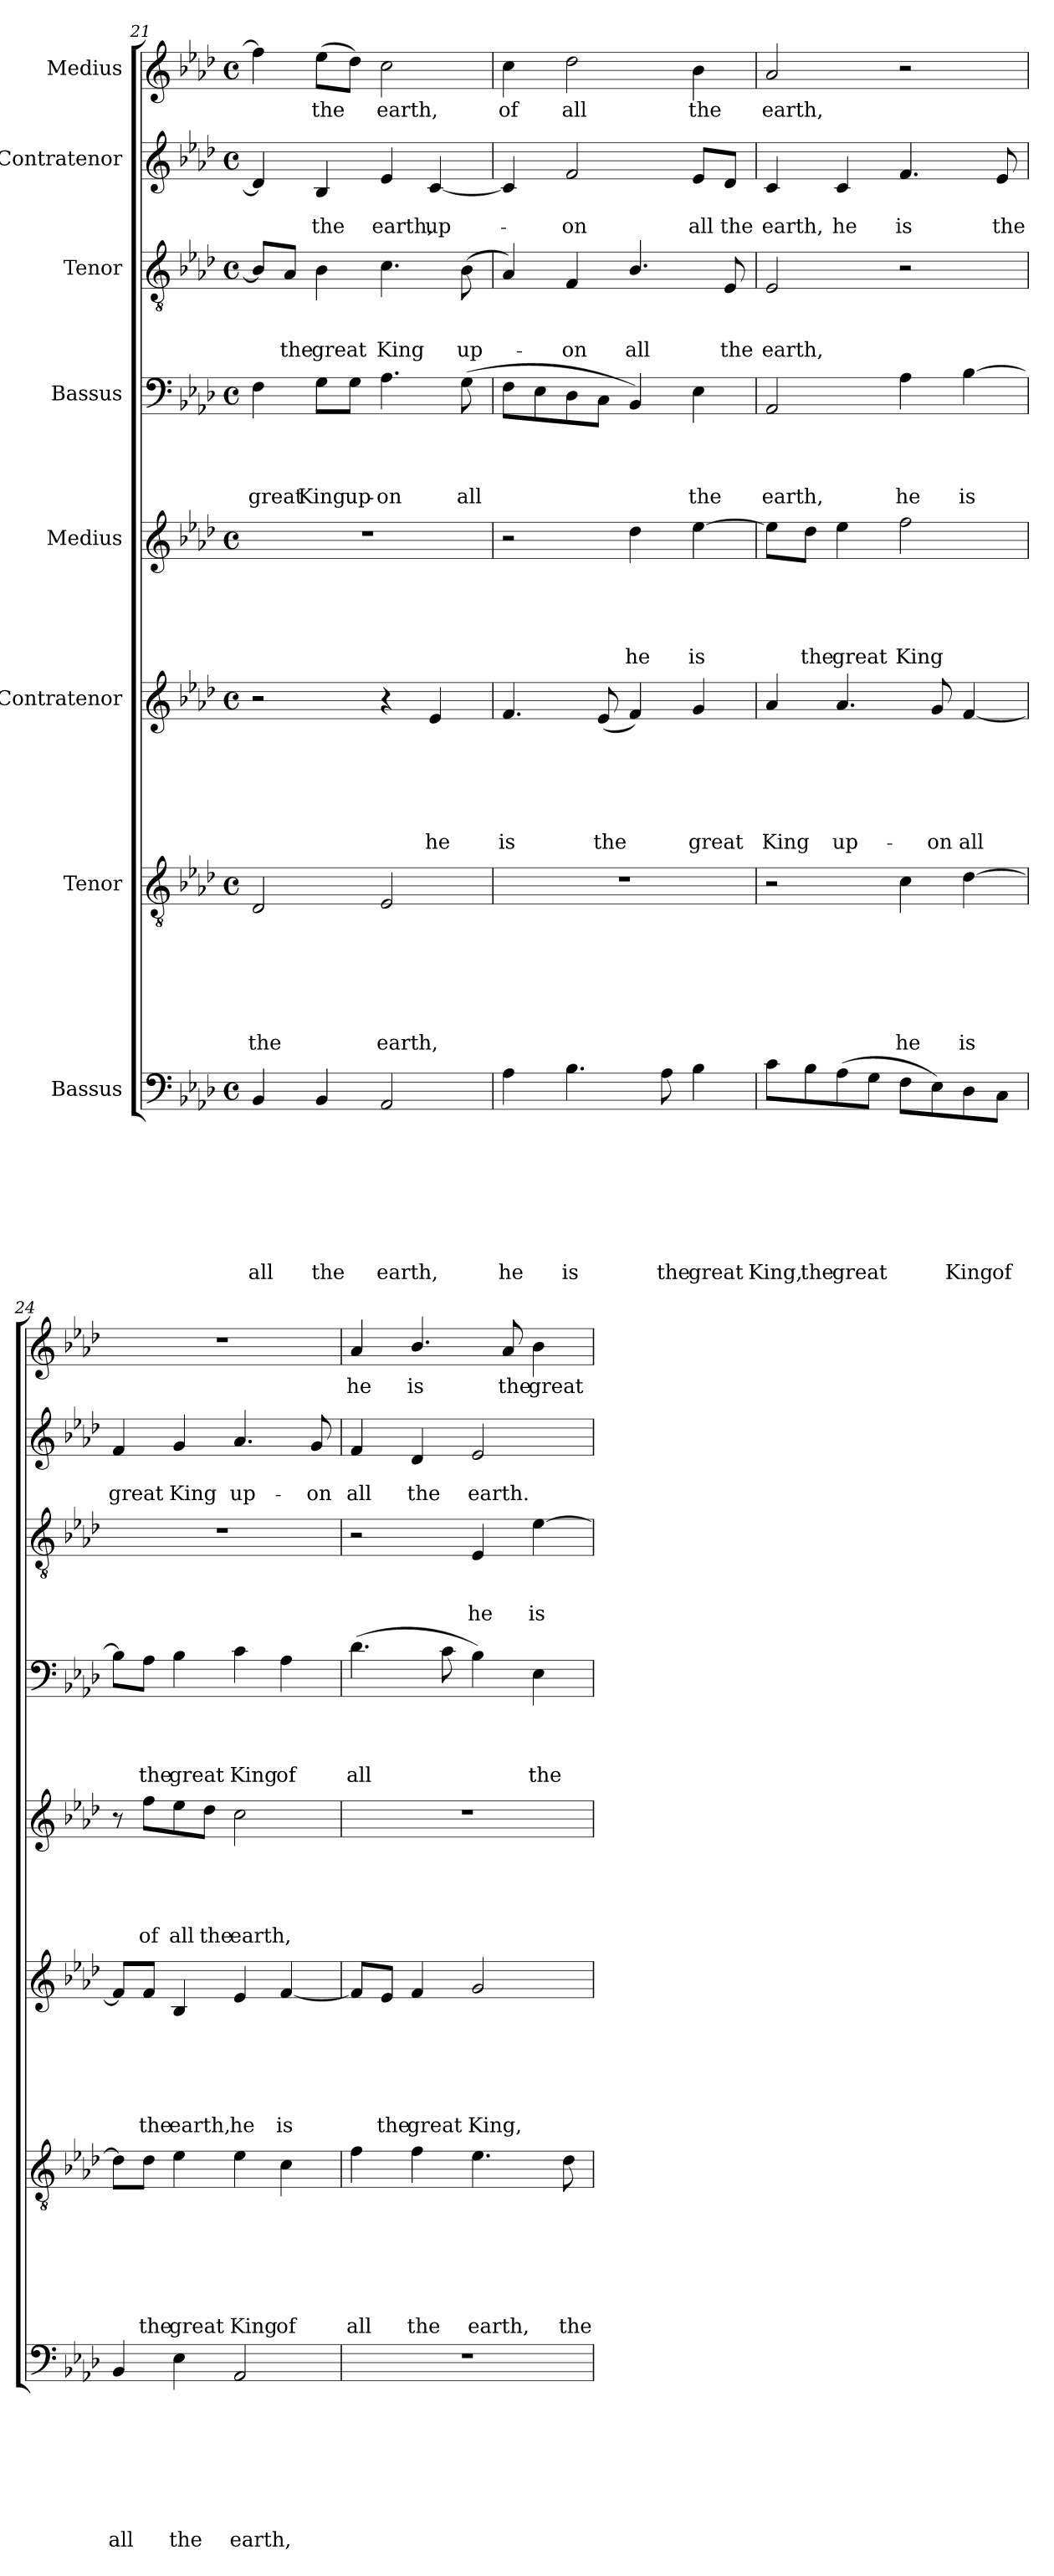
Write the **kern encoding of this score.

**kern	**text	**text	**text	**text	**text	**text	**text	**text	**kern	**text	**text	**text	**text	**text	**text	**text	**kern	**text	**text	**text	**text	**text	**text	**kern	**text	**text	**text	**text	**text	**kern	**text	**text	**text	**text	**kern	**text	**text	**text	**kern	**text	**text	**kern	**text
*part8	*part8	*part8	*part8	*part8	*part8	*part8	*part8	*part8	*part7	*part7	*part7	*part7	*part7	*part7	*part7	*part7	*part6	*part6	*part6	*part6	*part6	*part6	*part6	*part5	*part5	*part5	*part5	*part5	*part5	*part4	*part4	*part4	*part4	*part4	*part3	*part3	*part3	*part3	*part2	*part2	*part2	*part1	*part1
*staff8	*staff8	*staff8	*staff8	*staff8	*staff8	*staff8	*staff8	*staff8	*staff7	*staff7	*staff7	*staff7	*staff7	*staff7	*staff7	*staff7	*staff6	*staff6	*staff6	*staff6	*staff6	*staff6	*staff6	*staff5	*staff5	*staff5	*staff5	*staff5	*staff5	*staff4	*staff4	*staff4	*staff4	*staff4	*staff3	*staff3	*staff3	*staff3	*staff2	*staff2	*staff2	*staff1	*staff1
*I"Bassus	*	*	*	*	*	*	*	*	*I"Tenor	*	*	*	*	*	*	*	*I"Contratenor	*	*	*	*	*	*	*I"Medius	*	*	*	*	*	*I"Bassus	*	*	*	*	*I"Tenor	*	*	*	*I"Contratenor	*	*	*I"Medius	*
*clefF4	*	*	*	*	*	*	*	*	*clefGv2	*	*	*	*	*	*	*	*clefG2	*	*	*	*	*	*	*clefG2	*	*	*	*	*	*clefF4	*	*	*	*	*clefGv2	*	*	*	*clefG2	*	*	*clefG2	*
*k[b-e-a-d-]	*	*	*	*	*	*	*	*	*k[b-e-a-d-]	*	*	*	*	*	*	*	*k[b-e-a-d-]	*	*	*	*	*	*	*k[b-e-a-d-]	*	*	*	*	*	*k[b-e-a-d-]	*	*	*	*	*k[b-e-a-d-]	*	*	*	*k[b-e-a-d-]	*	*	*k[b-e-a-d-]	*
*A-:	*	*	*	*	*	*	*	*	*A-:	*	*	*	*	*	*	*	*A-:	*	*	*	*	*	*	*A-:	*	*	*	*	*	*A-:	*	*	*	*	*A-:	*	*	*	*A-:	*	*	*A-:	*
*M4/4	*	*	*	*	*	*	*	*	*M4/4	*	*	*	*	*	*	*	*M4/4	*	*	*	*	*	*	*M4/4	*	*	*	*	*	*M4/4	*	*	*	*	*M4/4	*	*	*	*M4/4	*	*	*M4/4	*
*met(c)	*	*	*	*	*	*	*	*	*met(c)	*	*	*	*	*	*	*	*met(c)	*	*	*	*	*	*	*met(c)	*	*	*	*	*	*met(c)	*	*	*	*	*met(c)	*	*	*	*met(c)	*	*	*met(c)	*
=21	=21	=21	=21	=21	=21	=21	=21	=21	=21	=21	=21	=21	=21	=21	=21	=21	=21	=21	=21	=21	=21	=21	=21	=21	=21	=21	=21	=21	=21	=21	=21	=21	=21	=21	=21	=21	=21	=21	=21	=21	=21	=21	=21
!	!	!	!	!	!	!	!	!LO:LY:b	!	!	!	!	!	!	!	!LO:LY:b	!	!	!	!	!	!	!	!	!	!	!	!	!	!	!	!	!	!LO:LY:b	!	!	!	!	!	!	!	!	!
4BB-/	.	.	.	.	.	.	.	all	2D-/	.	.	.	.	.	.	the	2r	.	.	.	.	.	.	1r	.	.	.	.	.	4F\	.	.	.	great	8B-/L]	.	.	.	4d-/]	.	.	4ff\]	.
!	!	!	!	!	!	!	!	!	!	!	!	!	!	!	!	!	!	!	!	!	!	!	!	!	!	!	!	!	!	!	!	!	!	!	!	!	!	!LO:LY:b	!	!	!	!	!
.	.	.	.	.	.	.	.	.	.	.	.	.	.	.	.	.	.	.	.	.	.	.	.	.	.	.	.	.	.	.	.	.	.	.	8A-/J	.	.	the	.	.	.	.	.
!	!	!	!	!	!	!	!	!LO:LY:b	!	!	!	!	!	!	!	!	!	!	!	!	!	!	!	!	!	!	!	!	!	!	!	!	!	!LO:LY:b	!	!	!	!LO:LY:b	!	!	!LO:LY:b	!	!LO:LY:b
4BB-/	.	.	.	.	.	.	.	the	.	.	.	.	.	.	.	.	.	.	.	.	.	.	.	.	.	.	.	.	.	8G\L	.	.	.	King	4B-\	.	.	great	4B-/	.	the	(>8ee-\L	the
!	!	!	!	!	!	!	!	!	!	!	!	!	!	!	!	!	!	!	!	!	!	!	!	!	!	!	!	!	!	!	!	!	!	!LO:LY:b	!	!	!	!	!	!	!	!	!
.	.	.	.	.	.	.	.	.	.	.	.	.	.	.	.	.	.	.	.	.	.	.	.	.	.	.	.	.	.	8G\J	.	.	.	up-	.	.	.	.	.	.	.	8dd-\J)	.
!	!	!	!	!	!	!	!	!LO:LY:b	!	!	!	!	!	!	!	!LO:LY:b	!	!	!	!	!	!	!	!	!	!	!	!	!	!	!	!	!	!LO:LY:b	!	!	!	!LO:LY:b	!	!	!LO:LY:b	!	!LO:LY:b
2AA-/	.	.	.	.	.	.	.	earth,	2E-/	.	.	.	.	.	.	earth,	4r	.	.	.	.	.	.	.	.	.	.	.	.	4.A-\	.	.	.	-on	4.c\	.	.	King	4e-/	.	earth,	2cc\	earth,
!	!	!	!	!	!	!	!	!	!	!	!	!	!	!	!	!	!	!	!	!	!	!	!LO:LY:b	!	!	!	!	!	!	!	!	!	!	!	!	!	!	!	!	!	!LO:LY:b	!	!
.	.	.	.	.	.	.	.	.	.	.	.	.	.	.	.	.	4e-/	.	.	.	.	.	he	.	.	.	.	.	.	.	.	.	.	.	.	.	.	.	[<4c/	.	up-	.	.
!	!	!	!	!	!	!	!	!	!	!	!	!	!	!	!	!	!	!	!	!	!	!	!	!	!	!	!	!	!	!	!	!	!	!LO:LY:b	!	!	!	!LO:LY:b	!	!	!	!	!
.	.	.	.	.	.	.	.	.	.	.	.	.	.	.	.	.	.	.	.	.	.	.	.	.	.	.	.	.	.	(>8G\	.	.	.	all	(>8B-\	.	.	up-	.	.	.	.	.
=22	=22	=22	=22	=22	=22	=22	=22	=22	=22	=22	=22	=22	=22	=22	=22	=22	=22	=22	=22	=22	=22	=22	=22	=22	=22	=22	=22	=22	=22	=22	=22	=22	=22	=22	=22	=22	=22	=22	=22	=22	=22	=22	=22
!	!	!	!	!	!	!	!	!LO:LY:b	!	!	!	!	!	!	!	!	!	!	!	!	!	!	!LO:LY:b	!	!	!	!	!	!	!	!	!	!	!	!	!	!	!	!	!	!	!	!LO:LY:b
4A-\	.	.	.	.	.	.	.	he	1r	.	.	.	.	.	.	.	4.f/	.	.	.	.	.	is	2r	.	.	.	.	.	8F\L	.	.	.	.	4A-/)	.	.	.	4c/]	.	.	4cc\	of
.	.	.	.	.	.	.	.	.	.	.	.	.	.	.	.	.	.	.	.	.	.	.	.	.	.	.	.	.	.	8E-\	.	.	.	.	.	.	.	.	.	.	.	.	.
!	!	!	!	!	!	!	!	!LO:LY:b	!	!	!	!	!	!	!	!	!	!	!	!	!	!	!	!	!	!	!	!	!	!	!	!	!	!	!	!	!	!LO:LY:b	!	!	!LO:LY:b	!	!LO:LY:b
4.B-\	.	.	.	.	.	.	.	is	.	.	.	.	.	.	.	.	.	.	.	.	.	.	.	.	.	.	.	.	.	8D-\	.	.	.	.	4F/	.	.	-on	2f/	.	-on	2dd-\	all
!	!	!	!	!	!	!	!	!	!	!	!	!	!	!	!	!	!	!	!	!	!	!	!LO:LY:b	!	!	!	!	!	!	!	!	!	!	!	!	!	!	!	!	!	!	!	!
.	.	.	.	.	.	.	.	.	.	.	.	.	.	.	.	.	(<8e-/	.	.	.	.	.	the	.	.	.	.	.	.	8C\J	.	.	.	.	.	.	.	.	.	.	.	.	.
!	!	!	!	!	!	!	!	!	!	!	!	!	!	!	!	!	!	!	!	!	!	!	!	!	!	!	!	!	!LO:LY:b	!	!	!	!	!	!	!	!	!LO:LY:b	!	!	!	!	!
.	.	.	.	.	.	.	.	.	.	.	.	.	.	.	.	.	4f/)	.	.	.	.	.	.	4dd-\	.	.	.	.	he	4BB-/)	.	.	.	.	4.B-/	.	.	all	.	.	.	.	.
!	!	!	!	!	!	!	!	!LO:LY:b	!	!	!	!	!	!	!	!	!	!	!	!	!	!	!	!	!	!	!	!	!	!	!	!	!	!	!	!	!	!	!	!	!	!	!
8A-\	.	.	.	.	.	.	.	the	.	.	.	.	.	.	.	.	.	.	.	.	.	.	.	.	.	.	.	.	.	.	.	.	.	.	.	.	.	.	.	.	.	.	.
!	!	!	!	!	!	!	!	!LO:LY:b	!	!	!	!	!	!	!	!	!	!	!	!	!	!	!LO:LY:b	!	!	!	!	!	!LO:LY:b	!	!	!	!	!LO:LY:b	!	!	!	!	!	!	!LO:LY:b	!	!LO:LY:b
4B-\	.	.	.	.	.	.	.	great	.	.	.	.	.	.	.	.	4g/	.	.	.	.	.	great	[>4ee-\	.	.	.	.	is	4E-\	.	.	.	the	.	.	.	.	8e-/L	.	all	4b-\	the
!	!	!	!	!	!	!	!	!	!	!	!	!	!	!	!	!	!	!	!	!	!	!	!	!	!	!	!	!	!	!	!	!	!	!	!	!	!	!LO:LY:b	!	!	!LO:LY:b	!	!
.	.	.	.	.	.	.	.	.	.	.	.	.	.	.	.	.	.	.	.	.	.	.	.	.	.	.	.	.	.	.	.	.	.	.	8E-/	.	.	the	8d-/J	.	the	.	.
=23	=23	=23	=23	=23	=23	=23	=23	=23	=23	=23	=23	=23	=23	=23	=23	=23	=23	=23	=23	=23	=23	=23	=23	=23	=23	=23	=23	=23	=23	=23	=23	=23	=23	=23	=23	=23	=23	=23	=23	=23	=23	=23	=23
!	!	!	!	!	!	!	!	!LO:LY:b	!	!	!	!	!	!	!	!	!	!	!	!	!	!	!LO:LY:b	!	!	!	!	!	!	!	!	!	!	!LO:LY:b	!	!	!	!LO:LY:b	!	!	!LO:LY:b	!	!LO:LY:b
8c\L	.	.	.	.	.	.	.	King,	2r	.	.	.	.	.	.	.	4a-/	.	.	.	.	.	King	8ee-\L]	.	.	.	.	.	2AA-/	.	.	.	earth,	2E-/	.	.	earth,	4c/	.	earth,	2a-/	earth,
!	!	!	!	!	!	!	!	!LO:LY:b	!	!	!	!	!	!	!	!	!	!	!	!	!	!	!	!	!	!	!	!	!LO:LY:b	!	!	!	!	!	!	!	!	!	!	!	!	!	!
8B-\	.	.	.	.	.	.	.	the	.	.	.	.	.	.	.	.	.	.	.	.	.	.	.	8dd-\J	.	.	.	.	the	.	.	.	.	.	.	.	.	.	.	.	.	.	.
!	!	!	!	!	!	!	!	!LO:LY:b	!	!	!	!	!	!	!	!	!	!	!	!	!	!	!LO:LY:b	!	!	!	!	!	!LO:LY:b	!	!	!	!	!	!	!	!	!	!	!	!LO:LY:b	!	!
(>8A-\	.	.	.	.	.	.	.	great	.	.	.	.	.	.	.	.	4.a-/	.	.	.	.	.	up-	4ee-\	.	.	.	.	great	.	.	.	.	.	.	.	.	.	4c/	.	he	.	.
8G\J	.	.	.	.	.	.	.	.	.	.	.	.	.	.	.	.	.	.	.	.	.	.	.	.	.	.	.	.	.	.	.	.	.	.	.	.	.	.	.	.	.	.	.
!	!	!	!	!	!	!	!	!	!	!	!	!	!	!	!	!LO:LY:b	!	!	!	!	!	!	!	!	!	!	!	!	!LO:LY:b	!	!	!	!	!LO:LY:b	!	!	!	!	!	!	!LO:LY:b	!	!
8F\L	.	.	.	.	.	.	.	.	4c\	.	.	.	.	.	.	he	.	.	.	.	.	.	.	2ff\	.	.	.	.	King	4A-\	.	.	.	he	2r	.	.	.	4.f/	.	is	2r	.
!	!	!	!	!	!	!	!	!	!	!	!	!	!	!	!	!	!	!	!	!	!	!	!LO:LY:b	!	!	!	!	!	!	!	!	!	!	!	!	!	!	!	!	!	!	!	!
8E-\)	.	.	.	.	.	.	.	.	.	.	.	.	.	.	.	.	8g/	.	.	.	.	.	-on	.	.	.	.	.	.	.	.	.	.	.	.	.	.	.	.	.	.	.	.
!	!	!	!	!	!	!	!	!LO:LY:b	!	!	!	!	!	!	!	!LO:LY:b	!	!	!	!	!	!	!LO:LY:b	!	!	!	!	!	!	!	!	!	!	!LO:LY:b	!	!	!	!	!	!	!	!	!
8D-\	.	.	.	.	.	.	.	King	[<4d-\	.	.	.	.	.	.	is	[<4f/	.	.	.	.	.	all	.	.	.	.	.	.	[<4B-\	.	.	.	is	.	.	.	.	.	.	.	.	.
!	!	!	!	!	!	!	!	!LO:LY:b	!	!	!	!	!	!	!	!	!	!	!	!	!	!	!	!	!	!	!	!	!	!	!	!	!	!	!	!	!	!	!	!	!LO:LY:b	!	!
8C\J	.	.	.	.	.	.	.	of	.	.	.	.	.	.	.	.	.	.	.	.	.	.	.	.	.	.	.	.	.	.	.	.	.	.	.	.	.	.	8e-/	.	the	.	.
!!LO:LB:g=z
=24	=24	=24	=24	=24	=24	=24	=24	=24	=24	=24	=24	=24	=24	=24	=24	=24	=24	=24	=24	=24	=24	=24	=24	=24	=24	=24	=24	=24	=24	=24	=24	=24	=24	=24	=24	=24	=24	=24	=24	=24	=24	=24	=24
!	!	!	!	!	!	!	!	!LO:LY:b	!	!	!	!	!	!	!	!	!	!	!	!	!	!	!	!	!	!	!	!	!	!	!	!	!	!	!	!	!	!	!	!	!LO:LY:b	!	!
4BB-/	.	.	.	.	.	.	.	all	8d-\L]	.	.	.	.	.	.	.	8f/L]	.	.	.	.	.	.	8r	.	.	.	.	.	8B-\L]	.	.	.	.	1r	.	.	.	4f/	.	great	1r	.
!	!	!	!	!	!	!	!	!	!	!	!	!	!	!	!	!LO:LY:b	!	!	!	!	!	!	!LO:LY:b	!	!	!	!	!	!LO:LY:b	!	!	!	!	!LO:LY:b	!	!	!	!	!	!	!	!	!
.	.	.	.	.	.	.	.	.	8d-\J	.	.	.	.	.	.	the	8f/J	.	.	.	.	.	the	8ff\L	.	.	.	.	of	8A-\J	.	.	.	the	.	.	.	.	.	.	.	.	.
!	!	!	!	!	!	!	!	!LO:LY:b	!	!	!	!	!	!	!	!LO:LY:b	!	!	!	!	!	!	!LO:LY:b	!	!	!	!	!	!LO:LY:b	!	!	!	!	!LO:LY:b	!	!	!	!	!	!	!LO:LY:b	!	!
4E-\	.	.	.	.	.	.	.	the	4e-\	.	.	.	.	.	.	great	4B-/	.	.	.	.	.	earth,	8ee-\	.	.	.	.	all	4B-\	.	.	.	great	.	.	.	.	4g/	.	King	.	.
!	!	!	!	!	!	!	!	!	!	!	!	!	!	!	!	!	!	!	!	!	!	!	!	!	!	!	!	!	!LO:LY:b	!	!	!	!	!	!	!	!	!	!	!	!	!	!
.	.	.	.	.	.	.	.	.	.	.	.	.	.	.	.	.	.	.	.	.	.	.	.	8dd-\J	.	.	.	.	the	.	.	.	.	.	.	.	.	.	.	.	.	.	.
!	!	!	!	!	!	!	!	!LO:LY:b	!	!	!	!	!	!	!	!LO:LY:b	!	!	!	!	!	!	!LO:LY:b	!	!	!	!	!	!LO:LY:b	!	!	!	!	!LO:LY:b	!	!	!	!	!	!	!LO:LY:b	!	!
2AA-/	.	.	.	.	.	.	.	earth,	4e-\	.	.	.	.	.	.	King	4e-/	.	.	.	.	.	he	2cc\	.	.	.	.	earth,	4c\	.	.	.	King	.	.	.	.	4.a-/	.	up-	.	.
!	!	!	!	!	!	!	!	!	!	!	!	!	!	!	!	!LO:LY:b	!	!	!	!	!	!	!LO:LY:b	!	!	!	!	!	!	!	!	!	!	!LO:LY:b	!	!	!	!	!	!	!	!	!
.	.	.	.	.	.	.	.	.	4c\	.	.	.	.	.	.	of	[<4f/	.	.	.	.	.	is	.	.	.	.	.	.	4A-\	.	.	.	of	.	.	.	.	.	.	.	.	.
!	!	!	!	!	!	!	!	!	!	!	!	!	!	!	!	!	!	!	!	!	!	!	!	!	!	!	!	!	!	!	!	!	!	!	!	!	!	!	!	!	!LO:LY:b	!	!
.	.	.	.	.	.	.	.	.	.	.	.	.	.	.	.	.	.	.	.	.	.	.	.	.	.	.	.	.	.	.	.	.	.	.	.	.	.	.	8g/	.	-on	.	.
=25	=25	=25	=25	=25	=25	=25	=25	=25	=25	=25	=25	=25	=25	=25	=25	=25	=25	=25	=25	=25	=25	=25	=25	=25	=25	=25	=25	=25	=25	=25	=25	=25	=25	=25	=25	=25	=25	=25	=25	=25	=25	=25	=25
!	!	!	!	!	!	!	!	!	!	!	!	!	!	!	!	!LO:LY:b	!	!	!	!	!	!	!	!	!	!	!	!	!	!	!	!	!	!LO:LY:b	!	!	!	!	!	!	!LO:LY:b	!	!LO:LY:b
1r	.	.	.	.	.	.	.	.	4f\	.	.	.	.	.	.	all	8f/L]	.	.	.	.	.	.	1r	.	.	.	.	.	(>4.d-\	.	.	.	all	2r	.	.	.	4f/	.	all	4a-/	he
!	!	!	!	!	!	!	!	!	!	!	!	!	!	!	!	!	!	!	!	!	!	!	!LO:LY:b	!	!	!	!	!	!	!	!	!	!	!	!	!	!	!	!	!	!	!	!
.	.	.	.	.	.	.	.	.	.	.	.	.	.	.	.	.	8e-/J	.	.	.	.	.	the	.	.	.	.	.	.	.	.	.	.	.	.	.	.	.	.	.	.	.	.
!	!	!	!	!	!	!	!	!	!	!	!	!	!	!	!	!LO:LY:b	!	!	!	!	!	!	!LO:LY:b	!	!	!	!	!	!	!	!	!	!	!	!	!	!	!	!	!	!LO:LY:b	!	!LO:LY:b
.	.	.	.	.	.	.	.	.	4f\	.	.	.	.	.	.	the	4f/	.	.	.	.	.	great	.	.	.	.	.	.	.	.	.	.	.	.	.	.	.	4d-/	.	the	4.b-/	is
.	.	.	.	.	.	.	.	.	.	.	.	.	.	.	.	.	.	.	.	.	.	.	.	.	.	.	.	.	.	8c\	.	.	.	.	.	.	.	.	.	.	.	.	.
!	!	!	!	!	!	!	!	!	!	!	!	!	!	!	!	!LO:LY:b	!	!	!	!	!	!	!LO:LY:b	!	!	!	!	!	!	!	!	!	!	!	!	!	!	!LO:LY:b	!	!	!LO:LY:b	!	!
.	.	.	.	.	.	.	.	.	4.e-\	.	.	.	.	.	.	earth,	2g/	.	.	.	.	.	King,	.	.	.	.	.	.	4B-\)	.	.	.	.	4E-/	.	.	he	2e-/	.	earth.	.	.
!	!	!	!	!	!	!	!	!	!	!	!	!	!	!	!	!	!	!	!	!	!	!	!	!	!	!	!	!	!	!	!	!	!	!	!	!	!	!	!	!	!	!	!LO:LY:b
.	.	.	.	.	.	.	.	.	.	.	.	.	.	.	.	.	.	.	.	.	.	.	.	.	.	.	.	.	.	.	.	.	.	.	.	.	.	.	.	.	.	8a-/	the
!	!	!	!	!	!	!	!	!	!	!	!	!	!	!	!	!	!	!	!	!	!	!	!	!	!	!	!	!	!	!	!	!	!	!LO:LY:b	!	!	!	!LO:LY:b	!	!	!	!	!LO:LY:b
.	.	.	.	.	.	.	.	.	.	.	.	.	.	.	.	.	.	.	.	.	.	.	.	.	.	.	.	.	.	4E-\	.	.	.	the	[>4e-\	.	.	is	.	.	.	4b-\	great
!	!	!	!	!	!	!	!	!	!	!	!	!	!	!	!	!LO:LY:b	!	!	!	!	!	!	!	!	!	!	!	!	!	!	!	!	!	!	!	!	!	!	!	!	!	!	!
.	.	.	.	.	.	.	.	.	8d-\	.	.	.	.	.	.	the	.	.	.	.	.	.	.	.	.	.	.	.	.	.	.	.	.	.	.	.	.	.	.	.	.	.	.
=	=	=	=	=	=	=	=	=	=	=	=	=	=	=	=	=	=	=	=	=	=	=	=	=	=	=	=	=	=	=	=	=	=	=	=	=	=	=	=	=	=	=	=
*-	*-	*-	*-	*-	*-	*-	*-	*-	*-	*-	*-	*-	*-	*-	*-	*-	*-	*-	*-	*-	*-	*-	*-	*-	*-	*-	*-	*-	*-	*-	*-	*-	*-	*-	*-	*-	*-	*-	*-	*-	*-	*-	*-
